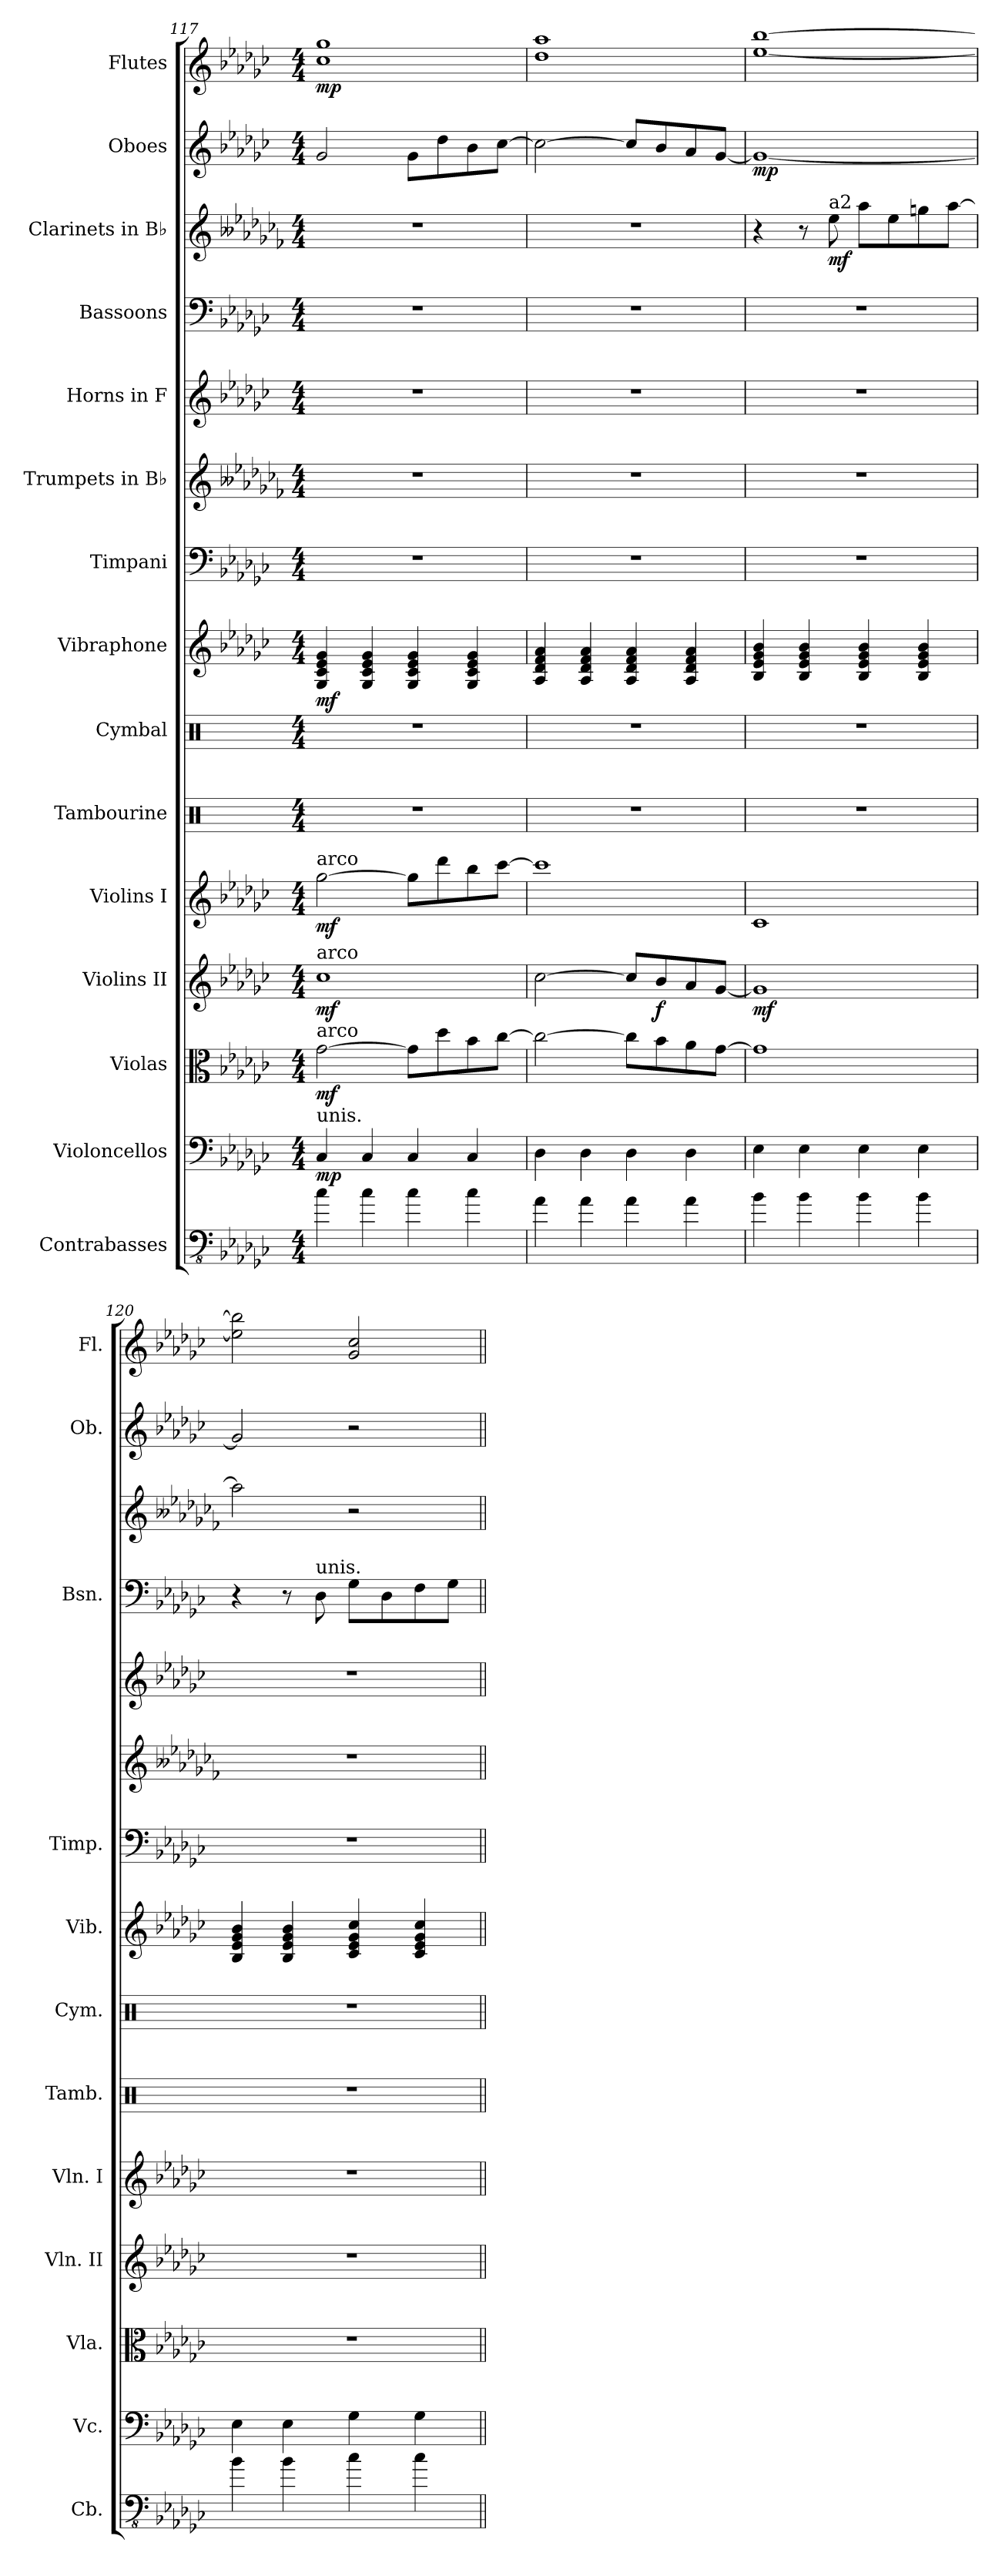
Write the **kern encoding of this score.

**kern	**kern	**dynam	**kern	**dynam	**kern	**dynam	**kern	**dynam	**kern	**kern	**kern	**dynam	**kern	**kern	**kern	**kern	**dynam	**kern	**dynam	**kern	**dynam	**kern	**dynam
*part15	*part14	*part14	*part13	*part13	*part12	*part12	*part11	*part11	*part10	*part9	*part8	*part8	*part7	*part6	*part5	*part4	*part4	*part3	*part3	*part2	*part2	*part1	*part1
*staff15	*staff14	*staff14	*staff13	*staff13	*staff12	*staff12	*staff11	*staff11	*staff10	*staff9	*staff8	*staff8	*staff7	*staff6	*staff5	*staff4	*staff4	*staff3	*staff3	*staff2	*staff2	*staff1	*staff1
*I"Contrabasses	*I"Violoncellos	*	*I"Violas	*	*I"Violins II	*	*I"Violins I	*	*I"Tambourine	*I"Cymbal	*I"Vibraphone	*	*I"Timpani	*I"Trumpets in B♭	*I"Horns in F	*I"Bassoons	*	*I"Clarinets in B♭	*	*I"Oboes	*	*I"Flutes	*
*I'Cb.	*I'Vc.	*	*I'Vla.	*	*I'Vln. II	*	*I'Vln. I	*	*I'Tamb.	*I'Cym.	*I'Vib.	*	*I'Timp.	*	*	*I'Bsn.	*	*	*	*I'Ob.	*	*I'Fl.	*
*clefFv4	*clefF4	*	*clefC3	*	*clefG2	*	*clefG2	*	*clefX	*clefX	*clefG2	*	*clefF4	*clefG2	*clefG2	*clefF4	*	*clefG2	*	*clefG2	*	*clefG2	*
*ITrd7c12	*	*	*	*	*	*	*	*	*	*	*	*	*	*ITrd1c2	*ITrd4c7	*	*	*ITrd1c2	*	*	*	*	*
*k[b-e-a-d-g-c-]	*k[b-e-a-d-g-c-]	*	*k[b-e-a-d-g-c-]	*	*k[b-e-a-d-g-c-]	*	*k[b-e-a-d-g-c-]	*	*k[]	*k[]	*k[b-e-a-d-g-c-]	*	*k[b-e-a-d-g-c-]	*k[b--e-a-d-g-c-f-]	*k[b-e-a-d-g-c-f-]	*k[b-e-a-d-g-c-]	*	*k[b--e-a-d-g-c-f-]	*	*k[b-e-a-d-g-c-]	*	*k[b-e-a-d-g-c-]	*
*M4/4	*M4/4	*	*M4/4	*	*M4/4	*	*M4/4	*	*M4/4	*M4/4	*M4/4	*	*M4/4	*M4/4	*M4/4	*M4/4	*	*M4/4	*	*M4/4	*	*M4/4	*
=117	=117	=117	=117	=117	=117	=117	=117	=117	=117	=117	=117	=117	=117	=117	=117	=117	=117	=117	=117	=117	=117	=117	=117
!	!	!	!	!	!	!	!LO:TX:a:t=arco	!	!	!	!	!	!	!	!	!	!	!	!	!	!	!	!
!	!	!	!	!	!LO:TX:a:t=arco	!	!	!	!	!	!	!	!	!	!	!	!	!	!	!	!	!	!
!	!	!	!LO:TX:a:t=arco	!	!	!	!	!	!	!	!	!	!	!	!	!	!	!	!	!	!	!	!
!	!LO:TX:a:t=unis.	!	!	!	!	!	!	!	!	!	!	!	!	!	!	!	!	!	!	!	!	!	!
!	!	!LO:DY:b	!	!LO:DY:b	!	!LO:DY:b	!	!LO:DY:b	!	!	!	!LO:DY:b	!	!	!	!	!	!	!	!	!	!	!LO:DY:b
4C-\	4C-/	mp	[2g-\	mf	1cc-	mf	[2gg-\	mf	1r	1r	4G-/ 4c-/ 4e-/ 4g-/	mf	1r	1r	1r	1r	.	1r	.	2g-/	.	1cc- 1gg-	mp
4C-\	4C-/	.	.	.	.	.	.	.	.	.	4G-/ 4c-/ 4e-/ 4g-/	.	.	.	.	.	.	.	.	.	.	.	.
4C-\	4C-/	.	8g-\L]	.	.	.	8gg-\L]	.	.	.	4G-/ 4c-/ 4e-/ 4g-/	.	.	.	.	.	.	.	.	8g-\L	.	.	.
.	.	.	8dd-\	.	.	.	8ddd-\	.	.	.	.	.	.	.	.	.	.	.	.	8dd-\	.	.	.
4C-\	4C-/	.	8b-\	.	.	.	8bb-\	.	.	.	4G-/ 4c-/ 4e-/ 4g-/	.	.	.	.	.	.	.	.	8b-\	.	.	.
.	.	.	[8cc-\J	.	.	.	[8ccc-\J	.	.	.	.	.	.	.	.	.	.	.	.	[8cc-\J	.	.	.
=118	=118	=118	=118	=118	=118	=118	=118	=118	=118	=118	=118	=118	=118	=118	=118	=118	=118	=118	=118	=118	=118	=118	=118
4AA-\	4D-\	.	2cc-\_	.	[2cc-\	.	1ccc-]	.	1r	1r	4A-/ 4d-/ 4f/ 4a-/	.	1r	1r	1r	1r	.	1r	.	2cc-\_	.	1dd- 1aa-	.
4AA-\	4D-\	.	.	.	.	.	.	.	.	.	4A-/ 4d-/ 4f/ 4a-/	.	.	.	.	.	.	.	.	.	.	.	.
4AA-\	4D-\	.	8cc-\L]	.	8cc-/L]	.	.	.	.	.	4A-/ 4d-/ 4f/ 4a-/	.	.	.	.	.	.	.	.	8cc-/L]	.	.	.
!	!	!	!	!	!	!LO:DY:b	!	!	!	!	!	!	!	!	!	!	!	!	!	!	!	!	!
.	.	.	8b-\	.	8b-/	f	.	.	.	.	.	.	.	.	.	.	.	.	.	8b-/	.	.	.
4AA-\	4D-\	.	8a-\	.	8a-/	.	.	.	.	.	4A-/ 4d-/ 4f/ 4a-/	.	.	.	.	.	.	.	.	8a-/	.	.	.
.	.	.	[8g-\J	.	[8g-/J	.	.	.	.	.	.	.	.	.	.	.	.	.	.	[8g-/J	.	.	.
=119	=119	=119	=119	=119	=119	=119	=119	=119	=119	=119	=119	=119	=119	=119	=119	=119	=119	=119	=119	=119	=119	=119	=119
!	!	!	!	!	!	!LO:DY:b	!	!	!	!	!	!	!	!	!	!	!	!	!	!	!LO:DY:b	!	!
4BB-\	4E-\	.	1g-]	.	1g-]	mf	1c-	.	1r	1r	4B-/ 4e-/ 4g-/ 4b-/	.	1r	1r	1r	1r	.	4r	.	1g-_	mp	[1ee- [1bb-	.
4BB-\	4E-\	.	.	.	.	.	.	.	.	.	4B-/ 4e-/ 4g-/ 4b-/	.	.	.	.	.	.	8r	.	.	.	.	.
!	!	!	!	!	!	!	!	!	!	!	!	!	!	!	!	!	!	!LO:TX:a:t=a2	!	!	!	!	!
!	!	!	!	!	!	!	!	!	!	!	!	!	!	!	!	!	!	!	!LO:DY:b	!	!	!	!
.	.	.	.	.	.	.	.	.	.	.	.	.	.	.	.	.	.	8dd-\	mf	.	.	.	.
4BB-\	4E-\	.	.	.	.	.	.	.	.	.	4B-/ 4e-/ 4g-/ 4b-/	.	.	.	.	.	.	8gg-\L	.	.	.	.	.
.	.	.	.	.	.	.	.	.	.	.	.	.	.	.	.	.	.	8dd-\	.	.	.	.	.
4BB-\	4E-\	.	.	.	.	.	.	.	.	.	4B-/ 4e-/ 4g-/ 4b-/	.	.	.	.	.	.	8ffn\	.	.	.	.	.
.	.	.	.	.	.	.	.	.	.	.	.	.	.	.	.	.	.	[8gg-\J	.	.	.	.	.
=120	=120	=120	=120	=120	=120	=120	=120	=120	=120	=120	=120	=120	=120	=120	=120	=120	=120	=120	=120	=120	=120	=120	=120
4BB-\	4E-\	.	1r	.	1r	.	1r	.	1r	1r	4B-/ 4e-/ 4g-/ 4b-/	.	1r	1r	1r	4r	.	2gg-\]	.	2g-/]	.	2ee-\] 2bb-\]	.
4BB-\	4E-\	.	.	.	.	.	.	.	.	.	4B-/ 4e-/ 4g-/ 4b-/	.	.	.	.	8r	.	.	.	.	.	.	.
!	!	!	!	!	!	!	!	!	!	!	!	!	!	!	!	!LO:TX:a:t=unis.	!	!	!	!	!	!	!
!	!	!	!	!	!	!	!	!	!	!	!	!	!	!	!	!	!LO:DY:b	!	!	!	!	!	!
!	!	!	!	!	!	!	!	!	!	!	!	!	!	!	!	!	!LO:DY:n=1:b	!	!	!	!	!	!
.	.	.	.	.	.	.	.	.	.	.	.	.	.	.	.	8D-\	mf ff	.	.	.	.	.	.
4C-\	4G-\	.	.	.	.	.	.	.	.	.	4c-/ 4e-/ 4g-/ 4cc-/	.	.	.	.	8G-\L	.	2r	.	2r	.	2g-/ 2cc-/	.
.	.	.	.	.	.	.	.	.	.	.	.	.	.	.	.	8D-\	.	.	.	.	.	.	.
4C-\	4G-\	.	.	.	.	.	.	.	.	.	4c-/ 4e-/ 4g-/ 4cc-/	.	.	.	.	8F\	.	.	.	.	.	.	.
.	.	.	.	.	.	.	.	.	.	.	.	.	.	.	.	8G-\J	.	.	.	.	.	.	.
=||	=||	=||	=||	=||	=||	=||	=||	=||	=||	=||	=||	=||	=||	=||	=||	=||	=||	=||	=||	=||	=||	=||	=||
*-	*-	*-	*-	*-	*-	*-	*-	*-	*-	*-	*-	*-	*-	*-	*-	*-	*-	*-	*-	*-	*-	*-	*-
